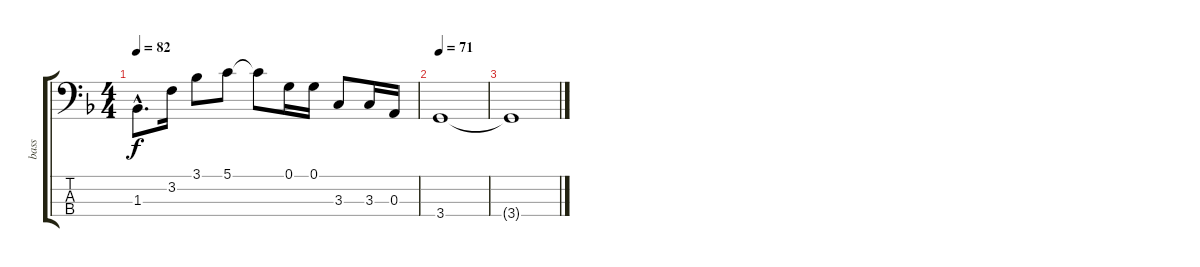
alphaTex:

\track ("bass" "bass") {instrument electricbassfinger}
\staff {score tabs}
\tuning (G2 D2 A1 E1) {hide}
\ts (4 4)
\tempo 82
\clef f4
\ks f
1.3{hac}.8{d dy f} 3.2.16 3.1.8 5.1.8 5.1{t}.8 0.1.16 0.1.16 3.3.8 3.3.16 0.3.16 |
\tempo 71
3.4.1 |
3.4{t}.1
